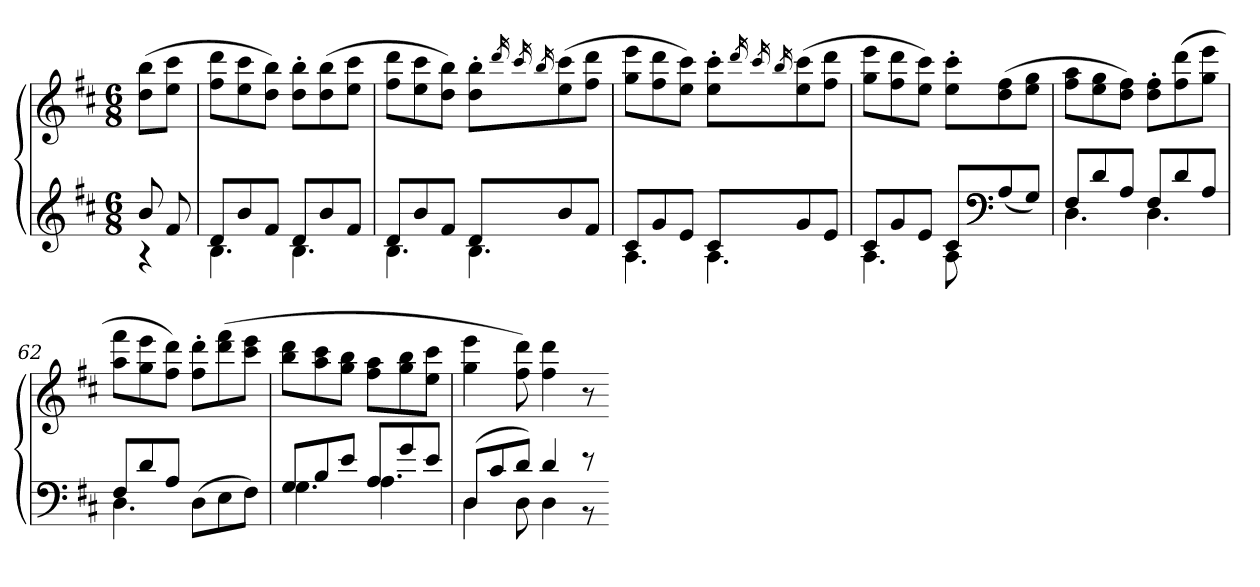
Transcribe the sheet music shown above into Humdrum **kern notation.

**kern	**kern
*part1	*part1
*staff2	*staff1
*clefG2	*clefG2
*k[f#c#]	*k[f#c#]
*D:	*D:
*M6/8	*M6/8
=	=
*^	*
8b	4r	(8dd 8bbL
8f#	.	8ee 8ccc#J
=57	=57	=57
8dL	4.B	8ff# 8dddL
8b	.	8ee 8ccc#
8f#J	.	8dd 8bbJ)
8dL	4.B	8dd' 8bb'L
8b	.	(8dd 8bb
8f#J	.	8ee 8ccc#J
=58	=58	=58
8dL	4.B	8ff# 8dddL
8b	.	8ee 8ccc#
8f#J	.	8dd 8bbJ)
8dL	4.B	8dd' 8bb'L
.	.	16qddd
.	.	16qccc#
.	.	16qbb
8b	.	(8ee 8ccc#
8f#J	.	8ff# 8dddJ
=59	=59	=59
8c#L	4.A	8gg 8eeeL
8g	.	8ff# 8ddd
8eJ	.	8ee 8ccc#J)
8c#L	4.A	8ee' 8ccc#'L
.	.	16qddd
.	.	16qccc#
.	.	16qbb
8g	.	(8ee 8ccc#
8eJ	.	8ff# 8dddJ
=60	=60	=60
8c#L	4.A	8gg 8eeeL
8g	.	8ff# 8ddd
8eJ	.	8ee 8ccc#J)
8c#L	8A	8ee' 8ccc#'L
*clefF4	*	*
(8A	4ryy	(8dd 8ff#
8GJ)	.	8ee 8ggJ
=61	=61	=61
8F#L	4.D	8ff# 8aaL
8d	.	8ee 8gg
8AJ	.	8dd 8ff#J)
8F#L	4.D	8dd' 8ff#'L
8d	.	(8ff# 8ddd
8AJ	.	8gg 8eeeJ
=62	=62	=62
8F#L	4.D	8aa 8fff#L
8d	.	8gg 8eee
8AJ	.	8ff# 8dddJ)
(8DL	4.ryy	8ff#' 8ddd'L
8E	.	(8ddd 8fff#
8F#J)	.	8ccc# 8eeeJ
=63	=63	=63
8GL	4.G	8bb 8dddL
8B	.	8aa 8ccc#
8eJ	.	8gg 8bbJ
8AL	4.A	8ff# 8aaL
8g	.	8gg 8bb
8eJ	.	8ee 8ccc#J
=64	=64	=64
(8DL	4D	4gg 4eee
8c#	.	.
8dJ)	8D	8ff# 8ddd)
4d	4D	4ff# 4ddd
8r	8r	8r
*v	*v	*
=-	=-
*-	*-
